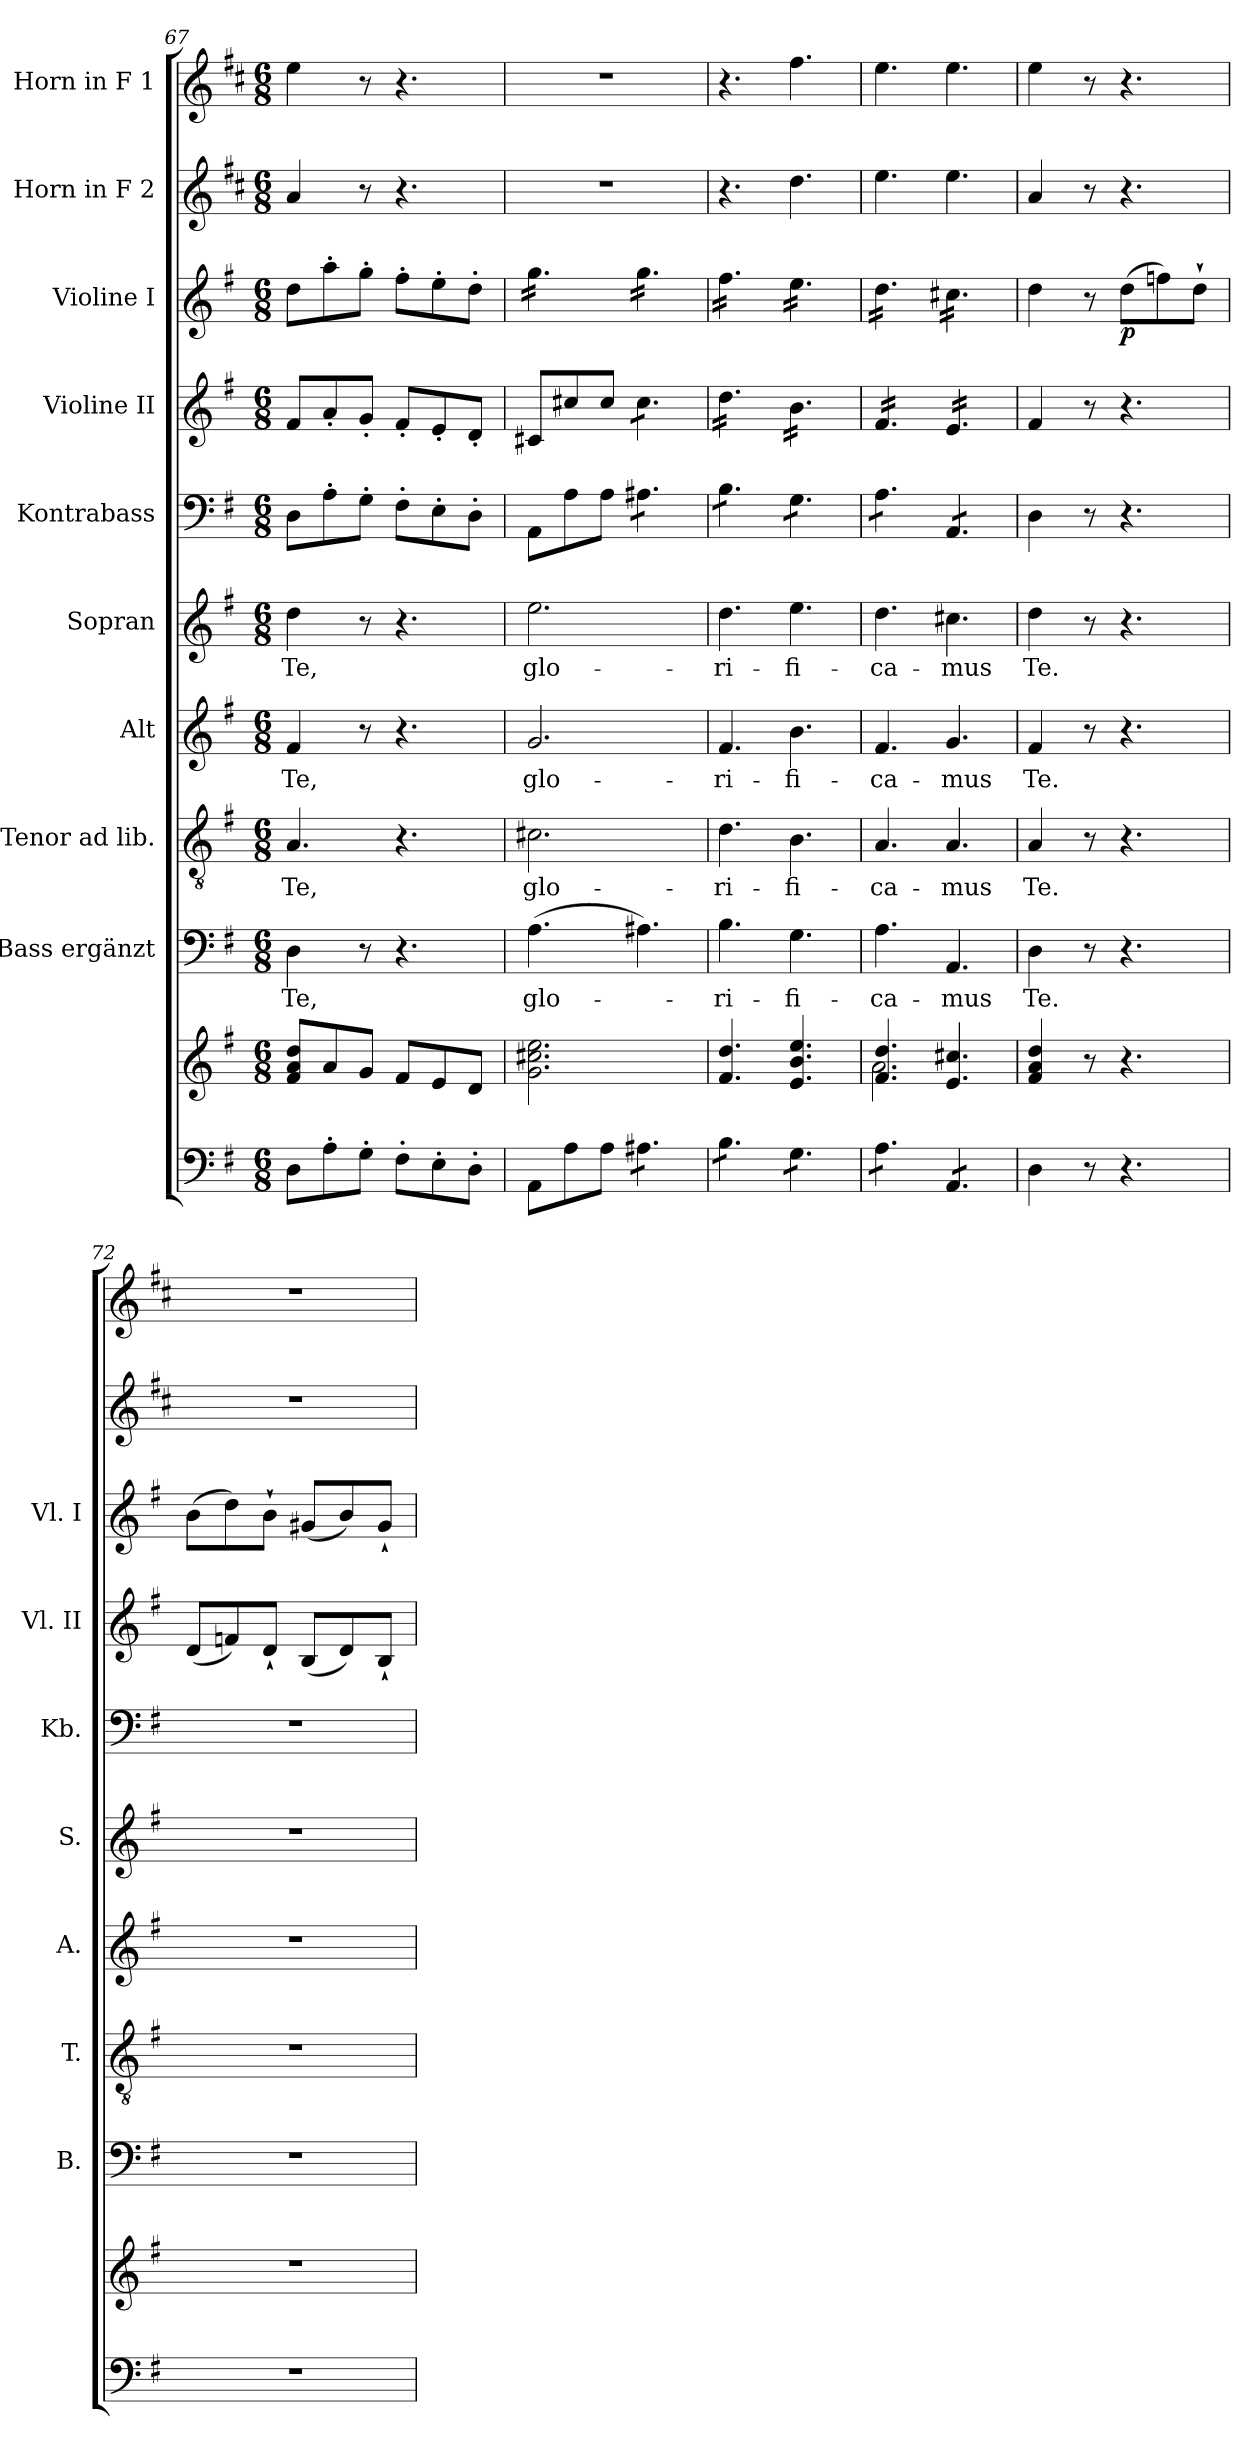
**kern	**kern	**kern	**text	**kern	**text	**kern	**text	**kern	**text	**kern	**kern	**kern	**dynam	**kern	**kern
*part10	*part10	*part9	*part9	*part8	*part8	*part7	*part7	*part6	*part6	*part5	*part4	*part3	*part3	*part2	*part1
*staff11	*staff10	*staff9	*staff9	*staff8	*staff8	*staff7	*staff7	*staff6	*staff6	*staff5	*staff4	*staff3	*staff3	*staff2	*staff1
*	*	*I"Bass ergänzt	*	*I"Tenor ad lib.	*	*I"Alt	*	*I"Sopran	*	*I"Kontrabass	*I"Violine II	*I"Violine I	*	*I"Horn in F 2	*I"Horn in F 1
*	*	*I'B.	*	*I'T.	*	*I'A.	*	*I'S.	*	*I'Kb.	*I'Vl. II	*I'Vl. I	*	*	*
*clefF4	*clefG2	*clefF4	*	*clefGv2	*	*clefG2	*	*clefG2	*	*clefF4	*clefG2	*clefG2	*	*clefG2	*clefG2
*	*	*	*	*	*	*	*	*	*	*ITrd7c12	*	*	*	*ITrd4c7	*ITrd4c7
*k[f#]	*k[f#]	*k[f#]	*	*k[f#]	*	*k[f#]	*	*k[f#]	*	*k[f#]	*k[f#]	*k[f#]	*	*k[f#]	*k[f#]
*G:	*G:	*G:	*	*G:	*	*G:	*	*G:	*	*G:	*G:	*G:	*	*G:	*G:
*M6/8	*M6/8	*M6/8	*	*M6/8	*	*M6/8	*	*M6/8	*	*M6/8	*M6/8	*M6/8	*	*M6/8	*M6/8
=67	=67	=67	=67	=67	=67	=67	=67	=67	=67	=67	=67	=67	=67	=67	=67
!	!	!	!LO:LY:b	!	!LO:LY:b	!	!LO:LY:b	!	!LO:LY:b	!	!	!	!	!	!
8D\L	8f#/ 8a/ 8dd/L	4D\	Te,	4.A/	Te,	4f#/	Te,	4dd\	Te,	8DD\L	8f#/L	8dd\L	.	4d/	4a\
8A'>\	8a/	.	.	.	.	.	.	.	.	8AA'>\	8a'</	8aa'>\	.	.	.
8G'>\J	8g/J	8r	.	.	.	8r	.	8r	.	8GG'>\J	8g'</J	8gg'>\J	.	8r	8r
8F#'>\L	8f#/L	4.r	.	4.r	.	4.r	.	4.r	.	8FF#'>\L	8f#'</L	8ff#'>\L	.	4.r	4.r
8E'>\	8e/	.	.	.	.	.	.	.	.	8EE'>\	8e'</	8ee'>\	.	.	.
8D'>\J	8d/J	.	.	.	.	.	.	.	.	8DD'>\J	8d'</J	8dd'>\J	.	.	.
=68	=68	=68	=68	=68	=68	=68	=68	=68	=68	=68	=68	=68	=68	=68	=68
!	!	!	!LO:LY:b	!	!LO:LY:b	!	!LO:LY:b	!	!LO:LY:b	!	!	!	!	!	!
*	*	*	*	*	*	*	*	*	*	*	*	*tremolo	*	*	*
8AA\L	2.g\ 2.cc#X\ 2.ee\	(>4.A\	glo-	2.c#X\	glo-	2.g/	glo-	2.ee\	glo-	8AAA\L	8c#X/L	16gg\LL	.	2.r	2.r
.	.	.	.	.	.	.	.	.	.	.	.	16gg\	.	.	.
8A\	.	.	.	.	.	.	.	.	.	8AA\	8cc#X/	16gg\	.	.	.
.	.	.	.	.	.	.	.	.	.	.	.	16gg\	.	.	.
8A\J	.	.	.	.	.	.	.	.	.	8AA\J	8cc#/J	16gg\	.	.	.
.	.	.	.	.	.	.	.	.	.	.	.	16gg\JJ	.	.	.
*tremolo	*	*	*	*	*	*	*	*	*	*	*	*	*	*	*
*	*	*	*	*	*	*	*	*	*	*tremolo	*	*	*	*	*
*	*	*	*	*	*	*	*	*	*	*	*tremolo	*	*	*	*
8A#X\L	.	4.A#X\)	.	.	.	.	.	.	.	8AA#X\L	8cc#\L	16gg\LL	.	.	.
.	.	.	.	.	.	.	.	.	.	.	.	16gg\	.	.	.
8A#X\	.	.	.	.	.	.	.	.	.	8AA#X\	8cc#\	16gg\	.	.	.
.	.	.	.	.	.	.	.	.	.	.	.	16gg\	.	.	.
8A#X\J	.	.	.	.	.	.	.	.	.	8AA#X\J	8cc#\J	16gg\	.	.	.
.	.	.	.	.	.	.	.	.	.	.	.	16gg\JJ	.	.	.
=69	=69	=69	=69	=69	=69	=69	=69	=69	=69	=69	=69	=69	=69	=69	=69
!	!	!	!LO:LY:b	!	!LO:LY:b	!	!LO:LY:b	!	!LO:LY:b	!	!	!	!	!	!
8B\L	4.f#/ 4.dd/	4.B\	-ri-	4.d\	-ri-	4.f#/	-ri-	4.dd\	-ri-	8BB\L	16dd\LL	16ff#\LL	.	4.r	4.r
.	.	.	.	.	.	.	.	.	.	.	16dd\	16ff#\	.	.	.
8B\	.	.	.	.	.	.	.	.	.	8BB\	16dd\	16ff#\	.	.	.
.	.	.	.	.	.	.	.	.	.	.	16dd\	16ff#\	.	.	.
8B\J	.	.	.	.	.	.	.	.	.	8BB\J	16dd\	16ff#\	.	.	.
.	.	.	.	.	.	.	.	.	.	.	16dd\JJ	16ff#\JJ	.	.	.
!	!	!	!LO:LY:b	!	!LO:LY:b	!	!LO:LY:b	!	!LO:LY:b	!	!	!	!	!	!
8G\L	4.e/ 4.b/ 4.ee/	4.G\	-fi-	4.B\	-fi-	4.b\	-fi-	4.ee\	-fi-	8GG\L	16b\LL	16ee\LL	.	4.g\	4.b\
.	.	.	.	.	.	.	.	.	.	.	16b\	16ee\	.	.	.
8G\	.	.	.	.	.	.	.	.	.	8GG\	16b\	16ee\	.	.	.
.	.	.	.	.	.	.	.	.	.	.	16b\	16ee\	.	.	.
8G\J	.	.	.	.	.	.	.	.	.	8GG\J	16b\	16ee\	.	.	.
.	.	.	.	.	.	.	.	.	.	.	16b\JJ	16ee\JJ	.	.	.
=70	=70	=70	=70	=70	=70	=70	=70	=70	=70	=70	=70	=70	=70	=70	=70
*	*^	*	*	*	*	*	*	*	*	*	*	*	*	*	*
!	!	!	!	!LO:LY:b	!	!LO:LY:b	!	!LO:LY:b	!	!LO:LY:b	!	!	!	!	!	!
8A\L	4.f#/ 4.dd/	2.a\	4.A\	-ca-	4.A/	-ca-	4.f#/	-ca-	4.dd\	-ca-	8AA\L	16f#/LL	16dd\LL	.	4.a\	4.a\
.	.	.	.	.	.	.	.	.	.	.	.	16f#/	16dd\	.	.	.
8A\	.	.	.	.	.	.	.	.	.	.	8AA\	16f#/	16dd\	.	.	.
.	.	.	.	.	.	.	.	.	.	.	.	16f#/	16dd\	.	.	.
8A\J	.	.	.	.	.	.	.	.	.	.	8AA\J	16f#/	16dd\	.	.	.
.	.	.	.	.	.	.	.	.	.	.	.	16f#/JJ	16dd\JJ	.	.	.
!	!	!	!	!LO:LY:b	!	!LO:LY:b	!	!LO:LY:b	!	!LO:LY:b	!	!	!	!	!	!
8AA/L	4.e/ 4.cc#X/	.	4.AA/	-mus	4.A/	-mus	4.g/	-mus	4.cc#X\	-mus	8AAA/L	16e/LL	16cc#X\LL	.	4.a\	4.a\
.	.	.	.	.	.	.	.	.	.	.	.	16e/	16cc#X\	.	.	.
8AA/	.	.	.	.	.	.	.	.	.	.	8AAA/	16e/	16cc#X\	.	.	.
.	.	.	.	.	.	.	.	.	.	.	.	16e/	16cc#X\	.	.	.
8AA/J	.	.	.	.	.	.	.	.	.	.	8AAA/J	16e/	16cc#X\	.	.	.
*	*	*	*	*	*	*	*	*	*	*	*Xtremolo	*	*	*	*	*
*Xtremolo	*	*	*	*	*	*	*	*	*	*	*	*	*	*	*	*
.	.	.	.	.	.	.	.	.	.	.	.	16e/JJ	16cc#X\JJ	.	.	.
*	*	*	*	*	*	*	*	*	*	*	*	*	*Xtremolo	*	*	*
*	*	*	*	*	*	*	*	*	*	*	*	*Xtremolo	*	*	*	*
*	*v	*v	*	*	*	*	*	*	*	*	*	*	*	*	*	*
=71	=71	=71	=71	=71	=71	=71	=71	=71	=71	=71	=71	=71	=71	=71	=71
!	!	!	!LO:LY:b	!	!LO:LY:b	!	!LO:LY:b	!	!LO:LY:b	!	!	!	!	!	!
4D\	4f#/ 4a/ 4dd/	4D\	Te.	4A/	Te.	4f#/	Te.	4dd\	Te.	4DD\	4f#/	4dd\	.	4d/	4a\
8r	8r	8r	.	8r	.	8r	.	8r	.	8r	8r	8r	.	8r	8r
!	!	!	!	!	!	!	!	!	!	!	!	!	!LO:DY:b	!	!
4.r	4.r	4.r	.	4.r	.	4.r	.	4.r	.	4.r	4.r	(>8dd\L	p	4.r	4.r
.	.	.	.	.	.	.	.	.	.	.	.	8ffn\)	.	.	.
.	.	.	.	.	.	.	.	.	.	.	.	8dd`>\J	.	.	.
!!LO:PB:g=z
=72	=72	=72	=72	=72	=72	=72	=72	=72	=72	=72	=72	=72	=72	=72	=72
2.r	2.r	2.r	.	2.r	.	2.r	.	2.r	.	2.r	(<8d/L	(>8b\L	.	2.r	2.r
.	.	.	.	.	.	.	.	.	.	.	8fn/)	8dd\)	.	.	.
.	.	.	.	.	.	.	.	.	.	.	8d`</J	8b`>\J	.	.	.
.	.	.	.	.	.	.	.	.	.	.	(<8B/L	(<8g#X/L	.	.	.
.	.	.	.	.	.	.	.	.	.	.	8d/)	8b/)	.	.	.
.	.	.	.	.	.	.	.	.	.	.	8B`</J	8g#`</J	.	.	.
=	=	=	=	=	=	=	=	=	=	=	=	=	=	=	=
*-	*-	*-	*-	*-	*-	*-	*-	*-	*-	*-	*-	*-	*-	*-	*-
